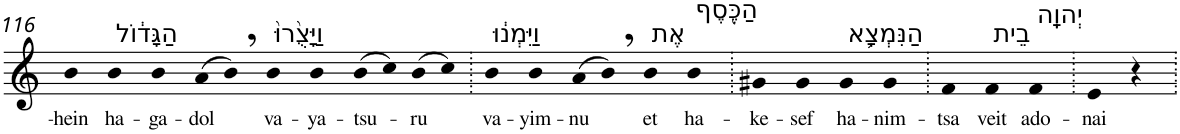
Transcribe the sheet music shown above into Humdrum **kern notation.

**kern	**text
*part1	*part1
*staff1	*staff1
*I"Piano	*
*I'Pno	*
!!LO:PB:g=z
*clefG2	*
*k[]	*
=116	=116
!	!LO:LY:b
4b	-hein
!LO:TX:a:t=הַגָּד֔וֹל	!
!	!LO:LY:b
4b	ha-
!	!LO:LY:b
4b	-ga-
!	!LO:LY:b
(>8a	-dol
8b,)	.
!LO:TX:a:t=וַיָּצֻ֙רוּ֙	!
!	!LO:LY:b
4b	va-
!	!LO:LY:b
4b	-ya-
!	!LO:LY:b
(>8b	-tsu-
8cc)	.
!	!LO:LY:b
(>8b	-ru
8cc)	.
=117.	=117.
!LO:TX:a:t=וַיִּמְנ֔וּ	!
!	!LO:LY:b
4b	va-
!	!LO:LY:b
4b	-yim-
!	!LO:LY:b
(>8a	-nu
8b,)	.
!LO:TX:a:t=אֶת	!
!	!LO:LY:b
4b	et
!LO:TX:a:t=הַכֶּ֖סֶף	!
!	!LO:LY:b
4b	ha-
=118.	=118.
!	!LO:LY:b
4g#X	-ke-
!	!LO:LY:b
4g#	-sef
!LO:TX:a:t=הַנִּמְצָ֥א	!
!	!LO:LY:b
4g#	ha-
!	!LO:LY:b
4g#	-nim-
=119.	=119.
!	!LO:LY:b
4f	-tsa
!LO:TX:a:t=בֵית	!
!	!LO:LY:b
4f	veit
!LO:TX:a:t=יְהוָֽה	!
!	!LO:LY:b
4f	ado-
=120.	=120.
!	!LO:LY:b
4e	-nai
4r	.
=.	=.
*-	*-
